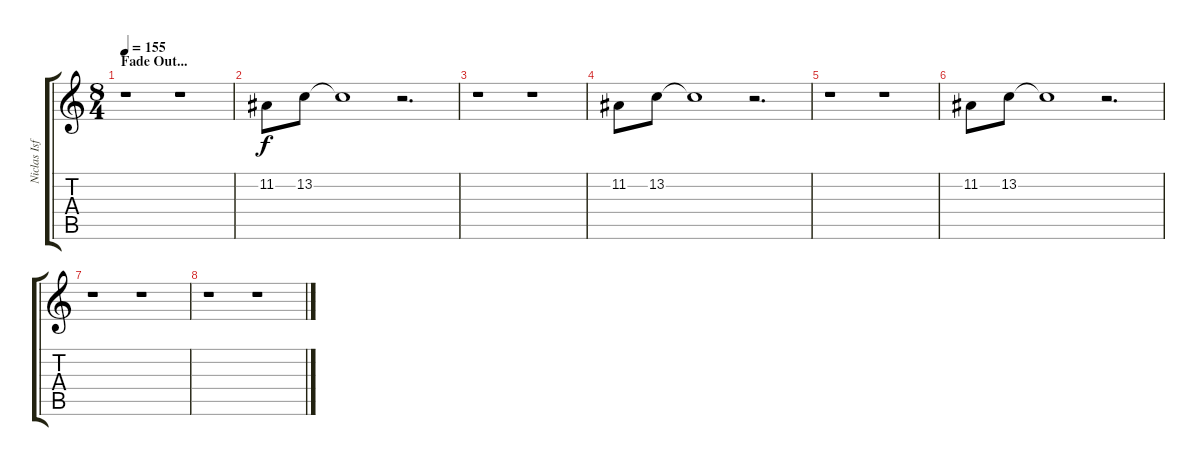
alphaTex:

\track ("Niclas Isfeldt - Vocals" "Niclas Isf") {instrument cello}
\staff {score tabs}
\tuning (E4 B3 G3 D3 A2 E2) {hide}
\ts (8 4)
\section ("" "Fade Out...")
\tempo 155
\clef g2
\ks c
r.1{dy f} r.1 |
11.2.8 13.2.8 13.2{t}.1 r.2{d} |
r.1 r.1 |
11.2.8 13.2.8 13.2{t}.1 r.2{d} |
r.1 r.1 |
11.2.8 13.2.8 13.2{t}.1 r.2{d} |
r.1 r.1 |
r.1 r.1
